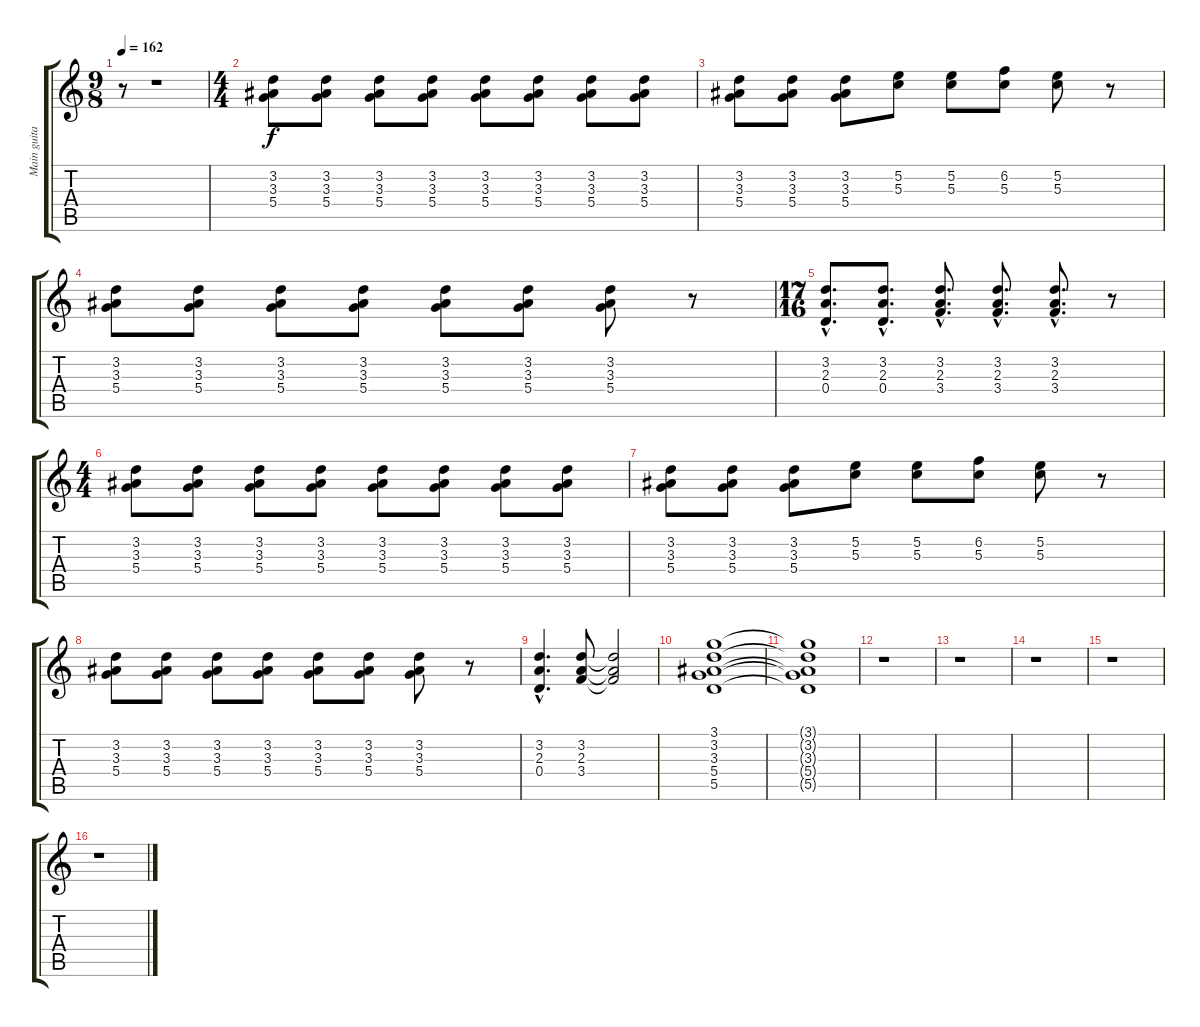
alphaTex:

\track ("Main guitar" "Main guita") {instrument distortionguitar}
\staff {score tabs}
\tuning (E4 B3 G3 D3 A2 D2) {hide}
\ts (9 8)
\tempo 162
\clef g2
\ks c
r.8{dy f} r.1 |
\ts (4 4)
(3.2 3.3 5.4).8 (3.2 3.3 5.4).8 (3.2 3.3 5.4).8 (3.2 3.3 5.4).8 (3.2 3.3 5.4).8 (3.2 3.3 5.4).8 (3.2 3.3 5.4).8 (3.2 3.3 5.4).8 |
(3.2 3.3 5.4).8 (3.2 3.3 5.4).8 (3.2 3.3 5.4).8 (5.2 5.3).8 (5.2 5.3).8 (6.2 5.3).8 (5.2 5.3).8 r.8 |
(3.2 3.3 5.4).8 (3.2 3.3 5.4).8 (3.2 3.3 5.4).8 (3.2 3.3 5.4).8 (3.2 3.3 5.4).8 (3.2 3.3 5.4).8 (3.2 3.3 5.4).8 r.8 |
\ts (17 16)
(3.2{hac} 2.3{hac} 0.4{hac}).8{d} (3.2{hac} 2.3{hac} 0.4{hac}).8{d} (3.2{hac} 2.3{hac} 3.4{hac}).8{d} (3.2{hac} 2.3{hac} 3.4{hac}).8{d} (3.2{hac} 2.3{hac} 3.4{hac}).8{d} r.8 |
\ts (4 4)
(3.2 3.3 5.4).8 (3.2 3.3 5.4).8 (3.2 3.3 5.4).8 (3.2 3.3 5.4).8 (3.2 3.3 5.4).8 (3.2 3.3 5.4).8 (3.2 3.3 5.4).8 (3.2 3.3 5.4).8 |
(3.2 3.3 5.4).8 (3.2 3.3 5.4).8 (3.2 3.3 5.4).8 (5.2 5.3).8 (5.2 5.3).8 (6.2 5.3).8 (5.2 5.3).8 r.8 |
(3.2 3.3 5.4).8 (3.2 3.3 5.4).8 (3.2 3.3 5.4).8 (3.2 3.3 5.4).8 (3.2 3.3 5.4).8 (3.2 3.3 5.4).8 (3.2 3.3 5.4).8 r.8 |
(3.2{hac} 2.3{hac} 0.4{hac}).4{d} (3.2 2.3 3.4).8 (3.2{t} 2.3{t} 3.4{t}).2 |
(3.1 3.2 3.3 5.4 5.5).1 |
(3.1{t} 3.2{t} 3.3{t} 5.4{t} 5.5{t}).1 |
r.1 |
r.1 |
r.1 |
r.1 |
r.1
